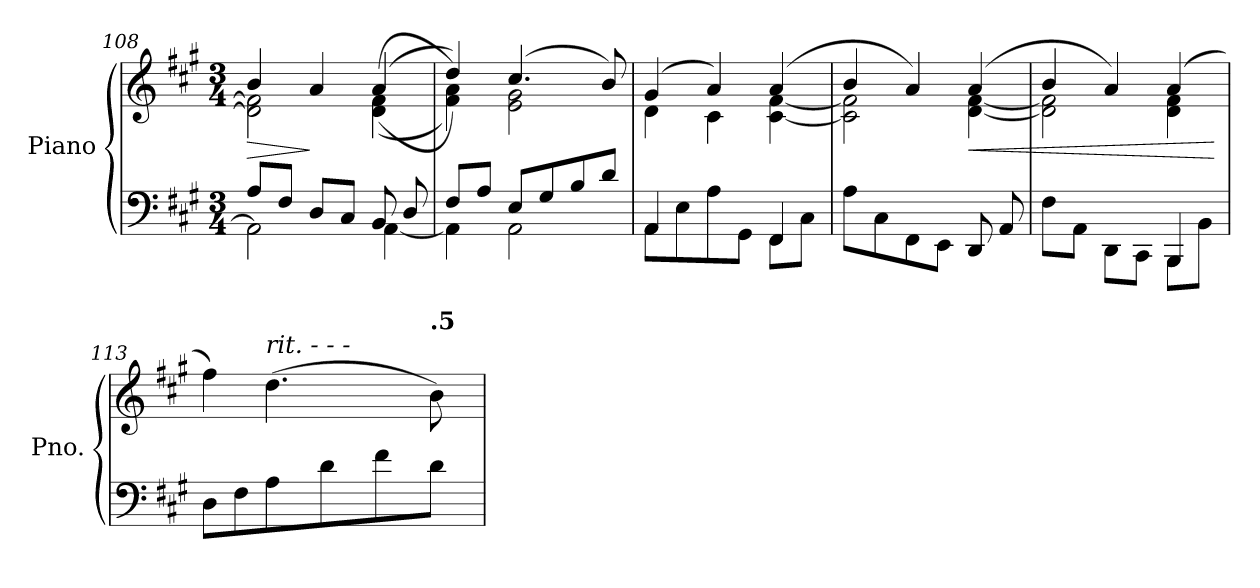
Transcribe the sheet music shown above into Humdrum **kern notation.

**kern	**kern	**dynam
*part1	*part1	*part1
*staff2	*staff1	*staff1/2
*I"Piano	*	*
*I'Pno.	*	*
*clefF4	*clefG2	*
*k[f#c#g#]	*k[f#c#g#]	*
*M3/4	*M3/4	*
=108	=108	=108
*^	*	*
!	!	!	!LO:HP:b
*	*	*^	*
8A/L	2AA\]	4b/	2d\] 2f#\]	>
8F#/J	.	.	.	.
8D/L	.	4a/	.	]
8C#/J	.	.	.	.
8BB/	[4AA\	(>(>4a/	(<(<4d\ 4f#\	.
8D/	.	.	.	.
=109	=109	=109	=109	=109
8F#/L	4AA\]	4dd/))	4f#\ 4a\))	.
8A/J	.	.	.	.
8E/L	2AA\	(>4.cc#/	2e\ 2g#\	.
8G#/	.	.	.	.
8B/	.	.	.	.
8d/J	.	8b/)	.	.
=110	=110	=110	=110	=110
4AA/	8AA\L	(>4g#/	4d\	.
.	8E\	.	.	.
4ryy	8A\	4a/)	4c#\	.
.	8GG#\J	.	.	.
8FF#\L	4FF#/	(>4a/	[4c#\ [4f#\	.
8C#\J	.	.	.	.
!!LO:LB:g=z	!!
=111	=111	=111	=111	=111
8A\L	2ryy	4b/	2c#\] 2f#\]	.
8C#\	.	.	.	.
8FF#\	.	4a/)	.	.
8EE\J	.	.	.	.
!	!	!	!	!LO:HP:b
8DD/	4DD/	(>4a/	[4d\ [4f#\	<
8AA/	.	.	.	.
=112	=112	=112	=112	=112
8F#\L	2ryy	4b/	2d\] 2f#\]	.
8AA\J	.	.	.	.
8DD\L	.	4a/)	.	.
8CC#\J	.	.	.	.
8BBB\L	4BBB/	(>4a/	4d\ 4f#\	.
8BB\J	.	.	.	.
*v	*v	*	*	*
*	*v	*v	*
.	.	[
=113	=113	=113
8D\L	4ff#\)	.
8F#\	.	.
*	*MM75	*
!	!LO:TX:a:i:t=rit.        -         -         -	!
8A\	(>4.dd\	.
8d\	.	.
8f#\	.	.
*	*MM67	*
!	!LO:TX:a:B:t=.5	!
8d\J	8b\)	.
=	=	=
*-	*-	*-
